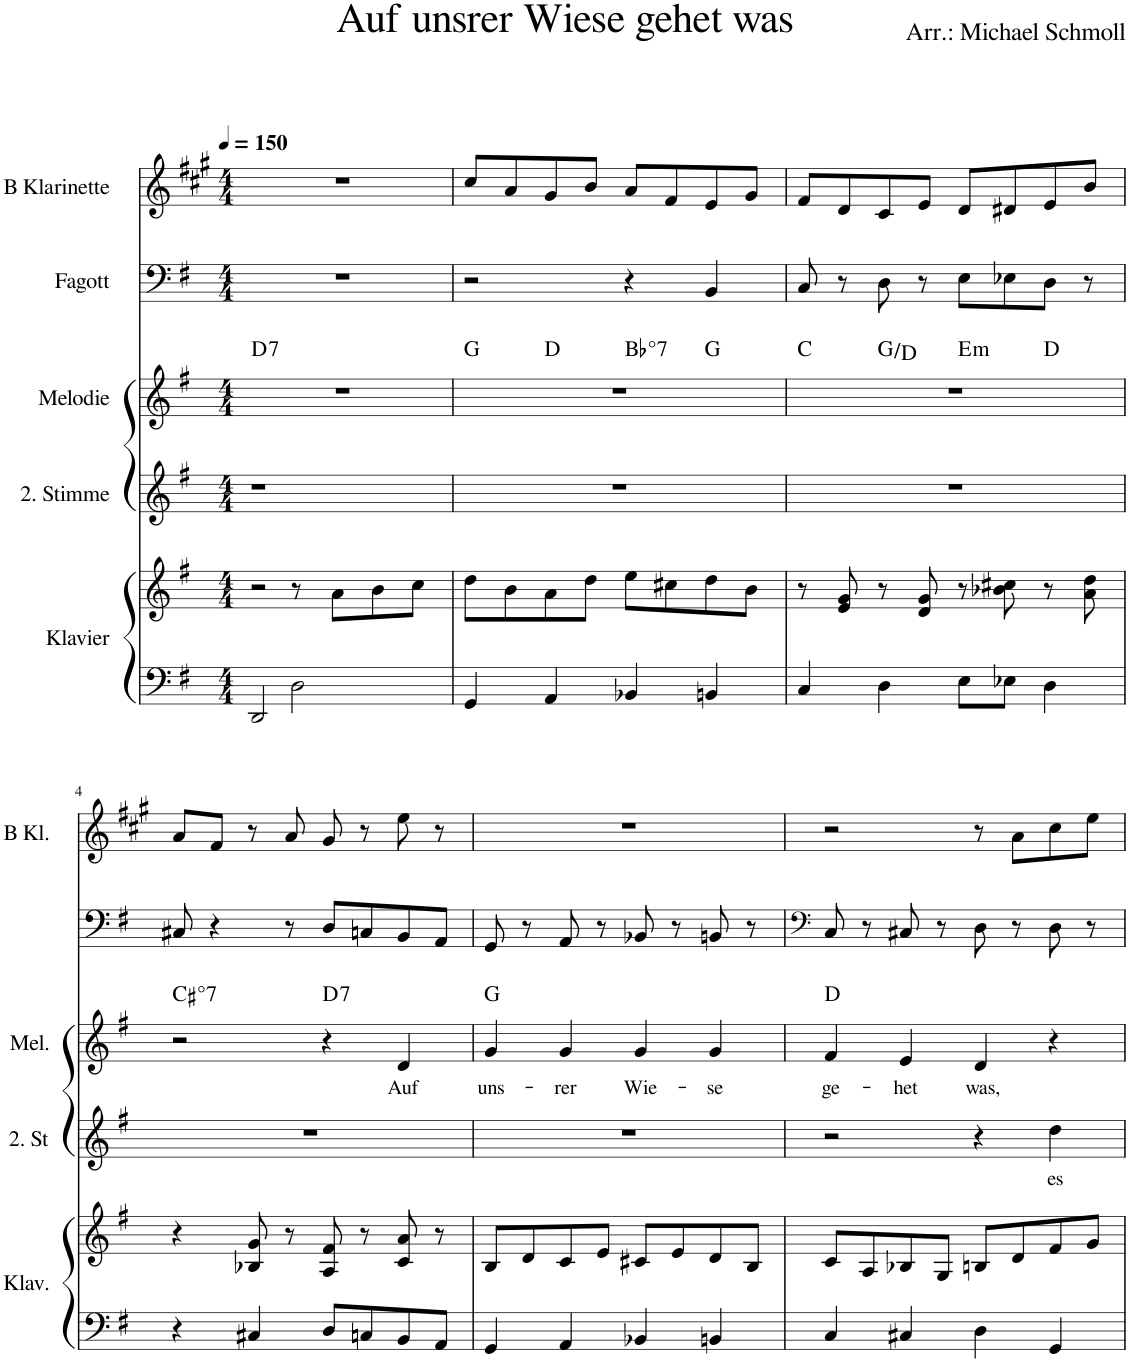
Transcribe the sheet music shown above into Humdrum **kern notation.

**kern	**kern	**kern	**text	**kern	**text	**harte	**kern	**kern
*part5	*part5	*part4	*part4	*part3	*part3	*part3	*part2	*part1
*staff6	*staff5	*staff4	*staff4	*staff3	*staff3	*	*staff2	*staff1
*I"Klavier	*	*I"2. Stimme	*	*I"Melodie	*	*	*I"Fagott	*I"B Klarinette
*I'Klav.	*	*I'2. St	*	*I'Mel.	*	*	*	*I'B Kl.
*clefF4	*clefG2	*clefG2	*	*clefG2	*	*	*clefF4	*clefG2
*	*	*	*	*	*	*	*	*Trd1c2
*k[f#]	*k[f#]	*k[f#]	*	*k[f#]	*	*	*k[f#]	*k[f#c#g#]
*M4/4	*M4/4	*M4/4	*	*M4/4	*	*	*M4/4	*M4/4
*MM150	*MM150	*MM150	*	*MM150	*	*	*MM150	*MM150
=1	=1	=1	=1	=1	=1	=1	=1	=1
!	!	!	!	!	!	!LO:H:kt=7	!	!
2DD/	2r	1r	.	1r	.	D:7	1r	1r
2D\	8r	.	.	.	.	.	.	.
.	8a\L	.	.	.	.	.	.	.
.	8b\	.	.	.	.	.	.	.
.	8cc\J	.	.	.	.	.	.	.
=2	=2	=2	=2	=2	=2	=2	=2	=2
*	*	*	*	*^	*	*	*	*
*	*	*	*	*	*^	*	*	*	*
*	*	*	*	*	*	*^	*	*	*	*
4GG/	8dd\L	1r	.	1r	4ryy	2ryy	2.ryy	.	G:maj	2r	8cc#/L
.	8b\	.	.	.	.	.	.	.	.	.	8a/
4AA/	8a\	.	.	.	2.ryy	.	.	.	D:maj	.	8g#/
.	8dd\J	.	.	.	.	.	.	.	.	.	8b/J
!	!	!	!	!	!	!	!	!	!LO:H:kt=°	!	!
4BB-X/	8ee\L	.	.	.	.	2ryy	.	.	.	4r	8a/L
.	8cc#X\	.	.	.	.	.	.	.	.	.	8f#/
4BBn/	8dd\	.	.	.	.	.	4ryy	.	G:maj	4BB/	8e/
.	8b\J	.	.	.	.	.	.	.	.	.	8g#/J
=3	=3	=3	=3	=3	=3	=3	=3	=3	=3	=3	=3
4C/	8r	1r	.	1r	4ryy	2ryy	2.ryy	.	C:maj	8C/	8f#/L
.	8e/ 8g/	.	.	.	.	.	.	.	.	8r	8d/
4D\	8r	.	.	.	2.ryy	.	.	.	G:maj/5	8D\	8c#/
.	8d/ 8g/	.	.	.	.	.	.	.	.	8r	8e/J
!	!	!	!	!	!	!	!	!	!LO:H:kt=m	!	!
8E\L	8r	.	.	.	.	2ryy	.	.	E:min	8E\L	8d/L
8E-X\J	8b-X\ 8cc#X\	.	.	.	.	.	.	.	.	8E-X\	8d#X/
4D\	8r	.	.	.	.	.	4ryy	.	D:maj	8D\J	8e/
.	8a\ 8dd\	.	.	.	.	.	.	.	.	8r	8b/J
!!LO:LB:g=z
=4	=4	=4	=4	=4	=4	=4	=4	=4	=4	=4	=4
!	!	!	!	!	!	!	!	!	!LO:H:kt=°	!	!
*	*	*	*	*v	*v	*v	*v	*	*	*	*
4r	4r	1r	.	2r	.	.	8C#X/	8a/L
.	.	.	.	.	.	.	4r	8f#/J
4C#X/	8B-X/ 8g/	.	.	.	.	.	.	8r
.	8r	.	.	.	.	.	8r	8a/
!	!	!	!	!	!	!LO:H:kt=7	!	!
8D/L	8A/ 8f#/	.	.	4r	.	D:7	8D/L	8g#/
8Cn/	8r	.	.	.	.	.	8Cn/	8r
!	!	!	!	!	!LO:LY:b	!	!	!
8BB/	8c/ 8a/	.	.	4d/	Auf	.	8BB/	8ee\
8AA/J	8r	.	.	.	.	.	8AA/J	8r
=5	=5	=5	=5	=5	=5	=5	=5	=5
!	!	!	!	!	!LO:LY:b	!	!	!
4GG/	8B/L	1r	.	4g/	uns-	G:maj	8GG/	1r
.	8d/	.	.	.	.	.	8r	.
!	!	!	!	!	!LO:LY:b	!	!	!
4AA/	8c/	.	.	4g/	rer	.	8AA/	.
.	8e/J	.	.	.	.	.	8r	.
!	!	!	!	!	!LO:LY:b	!	!	!
4BB-X/	8c#X/L	.	.	4g/	Wie-	.	8BB-X/	.
.	8e/	.	.	.	.	.	8r	.
!	!	!	!	!	!LO:LY:b	!	!	!
4BBn/	8d/	.	.	4g/	se	.	8BBn/	.
.	8B/J	.	.	.	.	.	8r	.
=6	=6	=6	=6	=6	=6	=6	=6	=6
*	*	*	*	*	*	*	*clefF4	*
!	!	!	!	!	!LO:LY:b	!	!	!
4C/	8c/L	2r	.	4f#/	ge-	D:maj	8C/	2r
.	8A/	.	.	.	.	.	8r	.
!	!	!	!	!	!LO:LY:b	!	!	!
4C#X/	8B-X/	.	.	4e/	het	.	8C#X/	.
.	8G/J	.	.	.	.	.	8r	.
!	!	!	!	!	!LO:LY:b	!	!	!
4D\	8Bn/L	4r	.	4d/	was,	.	8D\	8r
.	8d/	.	.	.	.	.	8r	8a\L
!	!	!	!LO:LY:b	!	!	!	!	!
4GG/	8f#/	4dd\	es	4r	.	.	8D\	8cc#\
.	8g/J	.	.	.	.	.	8r	8ee\J
=	=	=	=	=	=	=	=	=
*-	*-	*-	*-	*-	*-	*-	*-	*-
